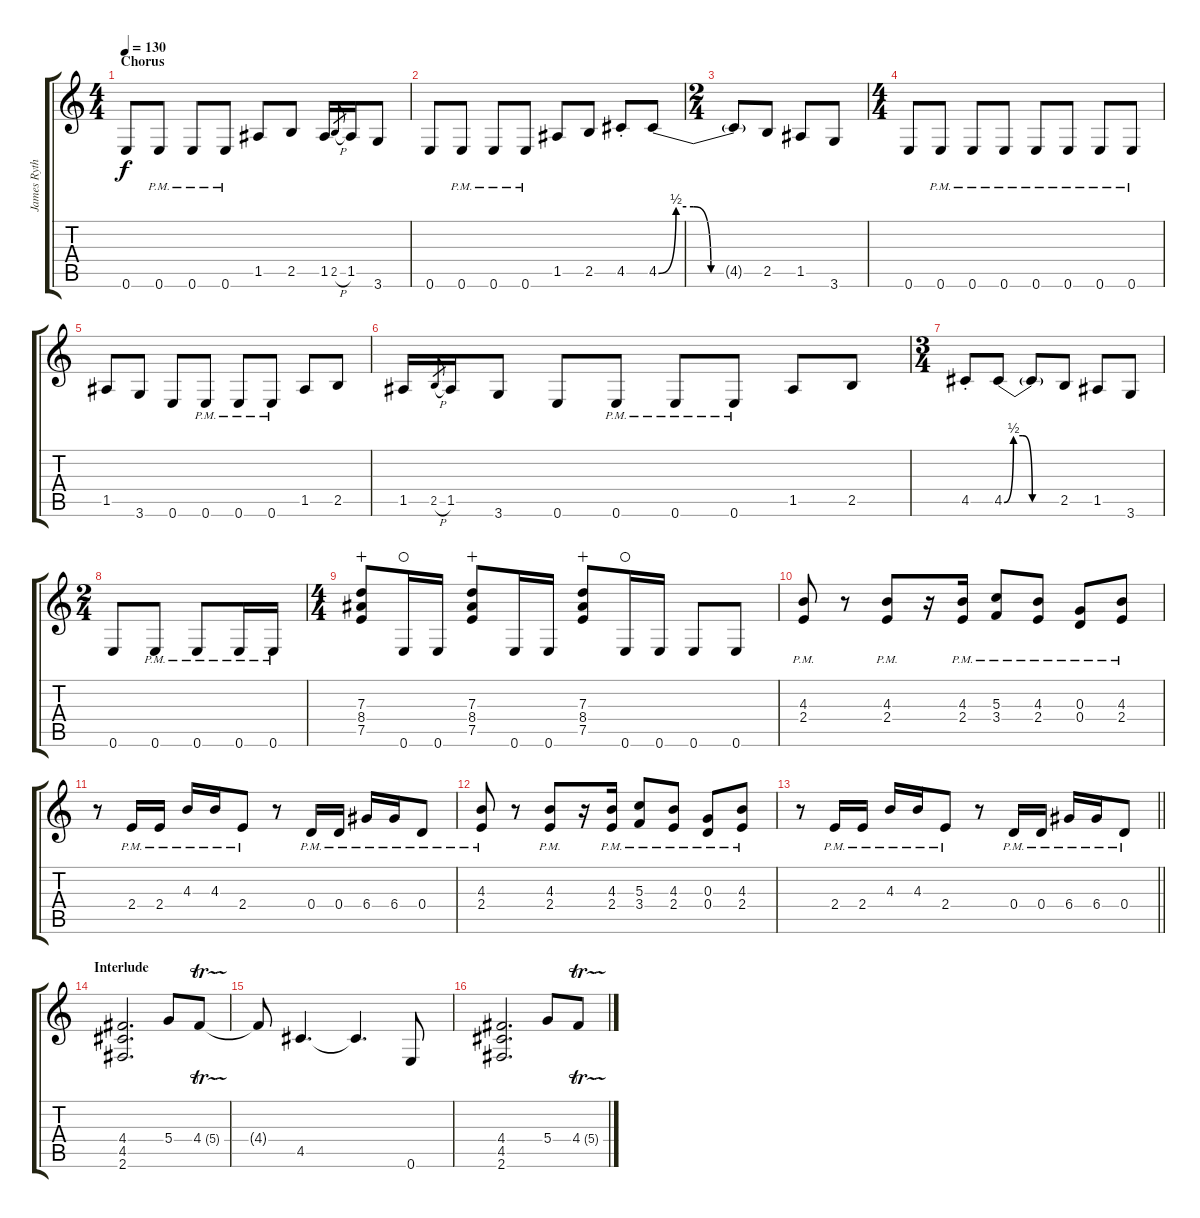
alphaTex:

\track ("James Ryth." "James Ryth") {instrument distortionguitar}
\staff {score tabs}
\tuning (E4 B3 G3 D3 A2 E2) {hide}
\ts (4 4)
\section ("" "Chorus")
\tempo 130
\clef g2
\ks c
0.6.8{dy f} 0.6{pm}.8 0.6{pm}.8 0.6{pm}.8 1.5.8 2.5.8 1.5.16 2.5{h}.8{gr} 1.5.16 3.6.8 |
0.6.8 0.6{pm}.8 0.6{pm}.8 0.6{pm}.8 1.5.8 2.5.8 4.5{st}.8 4.5{be (custom 0 0 10 2 20 2 30 0 60 0)}.8 |
\ts (2 4)
4.5{t}.8 2.5.8 1.5.8 3.6.8 |
\ts (4 4)
0.6.8 0.6{pm}.8 0.6{pm}.8 0.6{pm}.8 0.6{pm}.8 0.6{pm}.8 0.6{pm}.8 0.6{pm}.8 |
1.5.8 3.6.8 0.6.8 0.6{pm}.8 0.6{pm}.8 0.6{pm}.8 1.5.8 2.5.8 |
1.5.16 2.5{h}.8{gr} 1.5.16 3.6.8 0.6.8 0.6{pm}.8 0.6{pm}.8 0.6{pm}.8 1.5.8 2.5.8 |
\ts (3 4)
4.5{st}.8 4.5{be (custom 0 0 10 2 20 2 30 0 60 0)}.8 4.5{t}.8 2.5.8 1.5.8 3.6.8 |
\ts (2 4)
0.6.8 0.6{pm}.8 0.6{pm}.8 0.6{pm}.16 0.6{pm}.16 |
\ts (4 4)
(7.3 8.4 7.5).8{wahc} 0.6.16{waho} 0.6.16 (7.3 8.4 7.5).8{wahc} 0.6.16 0.6.16 (7.3 8.4 7.5).8{wahc} 0.6.16{waho} 0.6.16 0.6.8 0.6.8 |
(4.3{pm} 2.4{pm}).8 r.8 (4.3{pm} 2.4{pm}).8 r.16 (4.3{pm} 2.4{pm}).16 (5.3{pm} 3.4{pm}).8 (4.3{pm} 2.4{pm}).8 (0.3{pm} 0.4{pm}).8 (4.3{pm} 2.4{pm}).8 |
r.8 2.4{pm}.16 2.4{pm}.16 4.3{pm}.16 4.3{pm}.16 2.4{pm}.8 r.8 0.4{pm}.16 0.4{pm}.16 6.4{pm}.16 6.4{pm}.16 0.4{pm}.8 |
(4.3{pm} 2.4{pm}).8 r.8 (4.3{pm} 2.4{pm}).8 r.16 (4.3{pm} 2.4{pm}).16 (5.3{pm} 3.4{pm}).8 (4.3{pm} 2.4{pm}).8 (0.3{pm} 0.4{pm}).8 (4.3{pm} 2.4{pm}).8 |
\barLineRight lightlight
r.8 2.4{pm}.16 2.4{pm}.16 4.3{pm}.16 4.3{pm}.16 2.4{pm}.8 r.8 0.4{pm}.16 0.4{pm}.16 6.4{pm}.16 6.4{pm}.16 0.4{pm}.8 |
\section ("" "Interlude")
(4.4 4.5 2.6).2{d} 5.4.8 4.4{tr (5 32)}.8 |
4.4{t}.8 4.5.4{d} 4.5{t}.4{d} 0.6.8 |
(4.4 4.5 2.6).2{d} 5.4.8 4.4{tr (5 32)}.8
